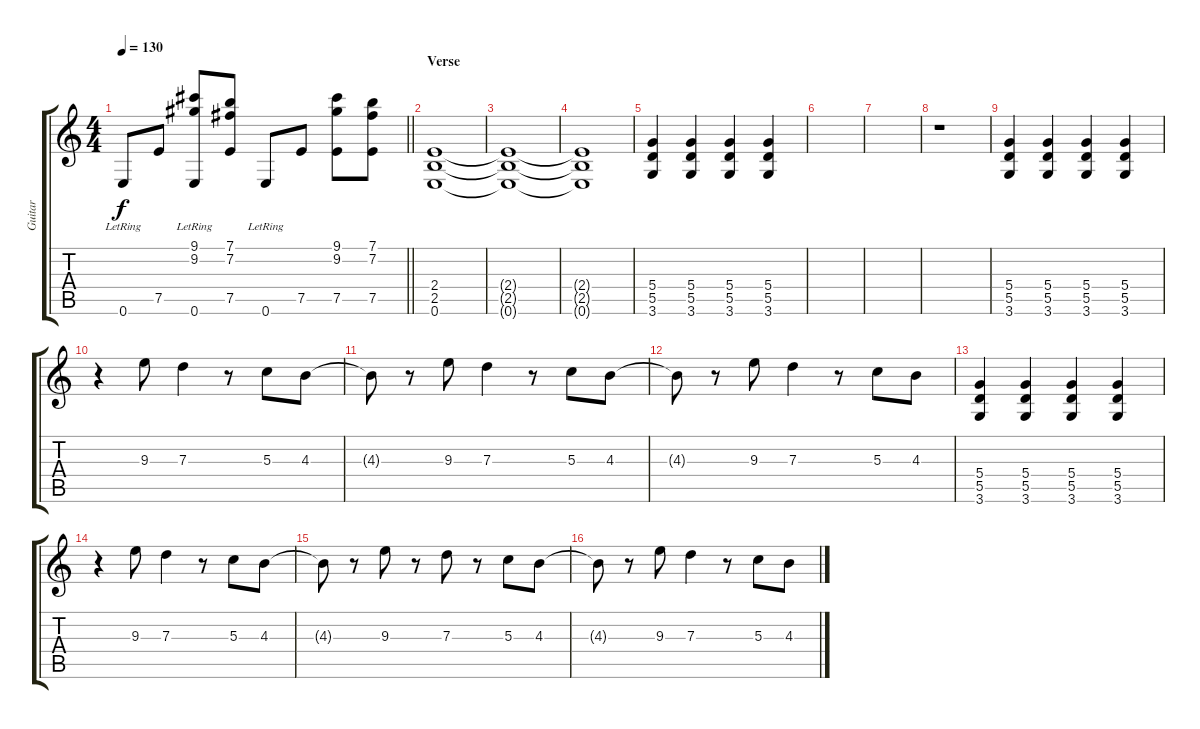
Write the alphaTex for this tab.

\track ("Guitar" "Guitar") {instrument overdrivenguitar}
\staff {score tabs}
\tuning (E4 B3 G3 D3 A2 E2) {hide}
\ts (4 4)
\tempo 130
\clef g2
\barLineRight lightlight
\ks c
0.6{lr}.8{dy f} 7.5.8 (9.1 9.2 0.6{lr}).8 (7.1 7.2 7.5).8 0.6{lr}.8 7.5.8 (9.1 9.2 7.5).8 (7.1 7.2 7.5).8 |
\section ("" "Verse")
(2.4 2.5 0.6).1{volume 5} |
(2.4{t} 2.5{t} 0.6{t}).1 |
(2.4{t} 2.5{t} 0.6{t}).1 |
(5.4 5.5 3.6).4{volume 13} (5.4 5.5 3.6).4 (5.4 5.5 3.6).4 (5.4 5.5 3.6).4 |
|
|
r.1 |
(5.4 5.5 3.6).4 (5.4 5.5 3.6).4 (5.4 5.5 3.6).4 (5.4 5.5 3.6).4 |
r.4 9.3.8 7.3.4 r.8 5.3.8 4.3.8 |
4.3{t}.8 r.8 9.3.8 7.3.4 r.8 5.3.8 4.3.8 |
4.3{t}.8 r.8 9.3.8 7.3.4 r.8 5.3.8 4.3.8 |
(5.4 5.5 3.6).4 (5.4 5.5 3.6).4 (5.4 5.5 3.6).4 (5.4 5.5 3.6).4 |
r.4 9.3.8 7.3.4 r.8 5.3.8 4.3.8 |
4.3{t}.8 r.8 9.3.8 r.8 7.3.8 r.8 5.3.8 4.3.8 |
4.3{t}.8 r.8 9.3.8 7.3.4 r.8 5.3.8 4.3.8
